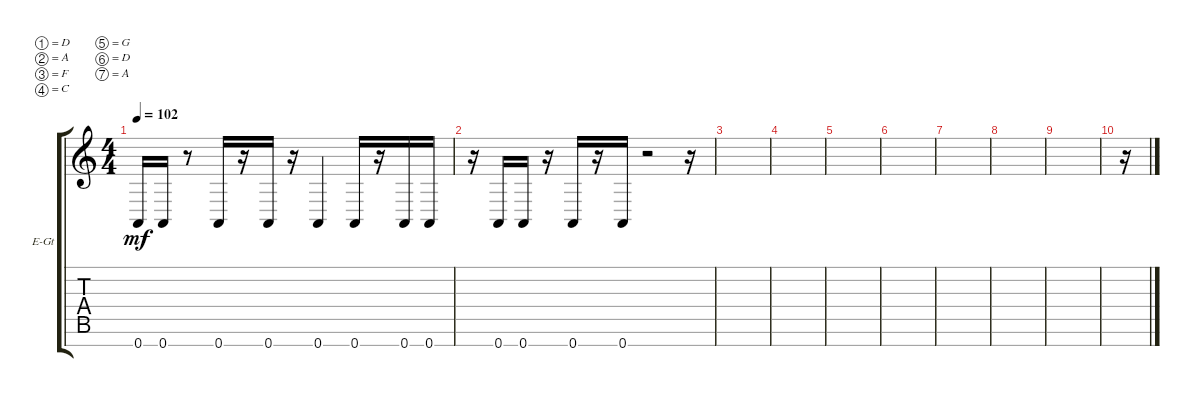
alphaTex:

\defaultSystemsLayout 4
\bracketExtendMode groupsimilarinstruments
\firstSystemTrackNameOrientation horizontal
\otherSystemsTrackNameOrientation horizontal
\track ("Guitar left" "E-Gt") {instrument distortionguitar}
\staff {score tabs}
\tuning (D4 A3 F3 C3 G2 D2 A1)
\ts (4 4)
\tempo 102
\clef g2
\scale
0.495511
\ks c
0.7.16{dy mf} 0.7.16 r.8 0.7.16 r.16 0.7.16 r.16 0.7.4 0.7.16 r.16 0.7.16 0.7.16 |
\scale
0.504586 r.16 0.7.16 0.7.16 r.16 0.7.16 r.16 0.7.16 r.2 r.16 |
\scale
0.509537 |
\scale
0.490448 |
\scale
0.52381 |
\scale
0.47619 |
|
|
|
r.16
